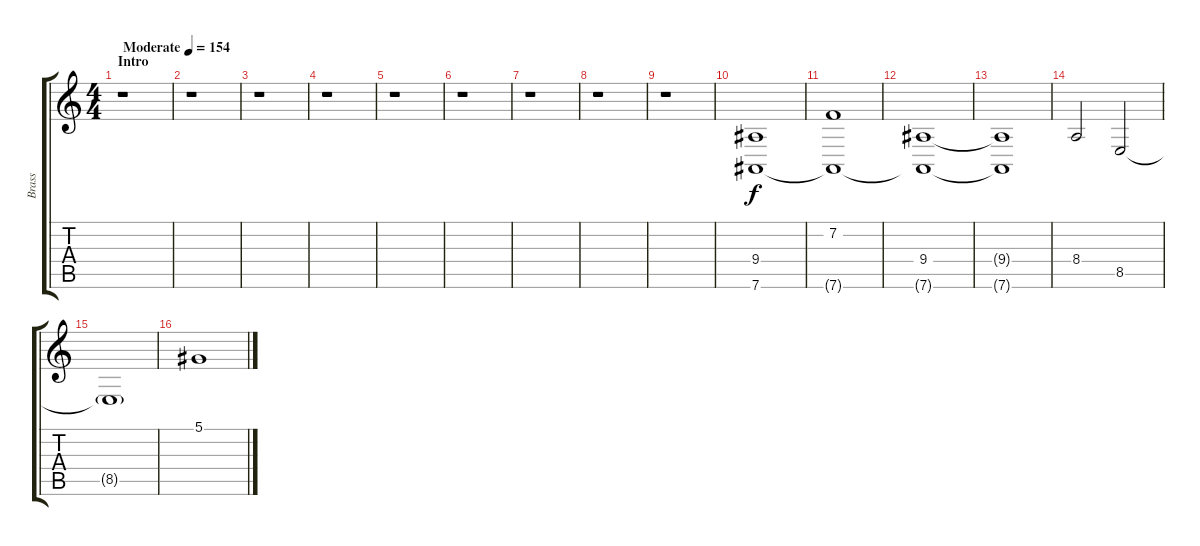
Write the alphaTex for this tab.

\track ("Brass" "Brass") {instrument brasssection}
\staff {score tabs}
\tuning (Eb4 Bb3 Gb3 Db3 Ab2 Eb2) {hide}
\ts (4 4)
\section ("" "Intro")
\tempo (154 "Moderate")
\clef g2
\ks c
r.1{dy f instrument brasssection} |
r.1 |
r.1 |
r.1 |
r.1 |
r.1 |
r.1 |
r.1 |
r.1 |
(9.4 7.6).1 |
(7.2 7.6{t}).1 |
(9.4 7.6{t}).1 |
(9.4{t} 7.6{t}).1 |
8.4.2 8.5.2 |
8.5{g t}.1 |
5.1.1
